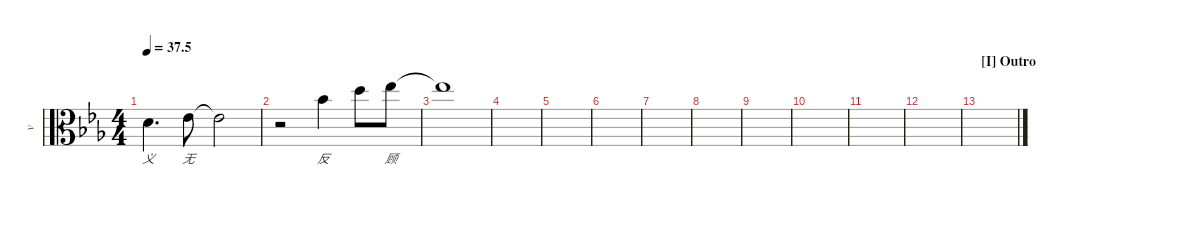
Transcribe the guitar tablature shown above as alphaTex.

\defaultSystemsLayout 4
\hideDynamics
\bracketExtendMode nobrackets
\otherSystemsTrackNameOrientation horizontal
\track ("Vocal" "v") {instrument viola}
\staff {score}
\tuning (A4 D4 G3 C3)
\ts (4 4)
\tempo
37.5
\accidentals auto
\clef c3
\ottava regular
\simile none
\ks cminor
0.2.4{d lyrics (0 "义") lyrics (1 "") lyrics (2 "") lyrics (3 "") lyrics (4 "") dy ff} 1.2.8{lyrics (0 "无") lyrics (1 "") lyrics (2 "") lyrics (3 "") lyrics (4 "")} 1.2{t}.2 |
r.2 1.1.4{lyrics (0 "反") lyrics (1 "") lyrics (2 "") lyrics (3 "") lyrics (4 "") dy mf} 5.1.8 6.1.8{lyrics (0 "顾") lyrics (1 "") lyrics (2 "") lyrics (3 "") lyrics (4 "")} |
6.1{t}.1 |
|
|
|
|
|
|
|
|
|
\section ("I" "Outro")
